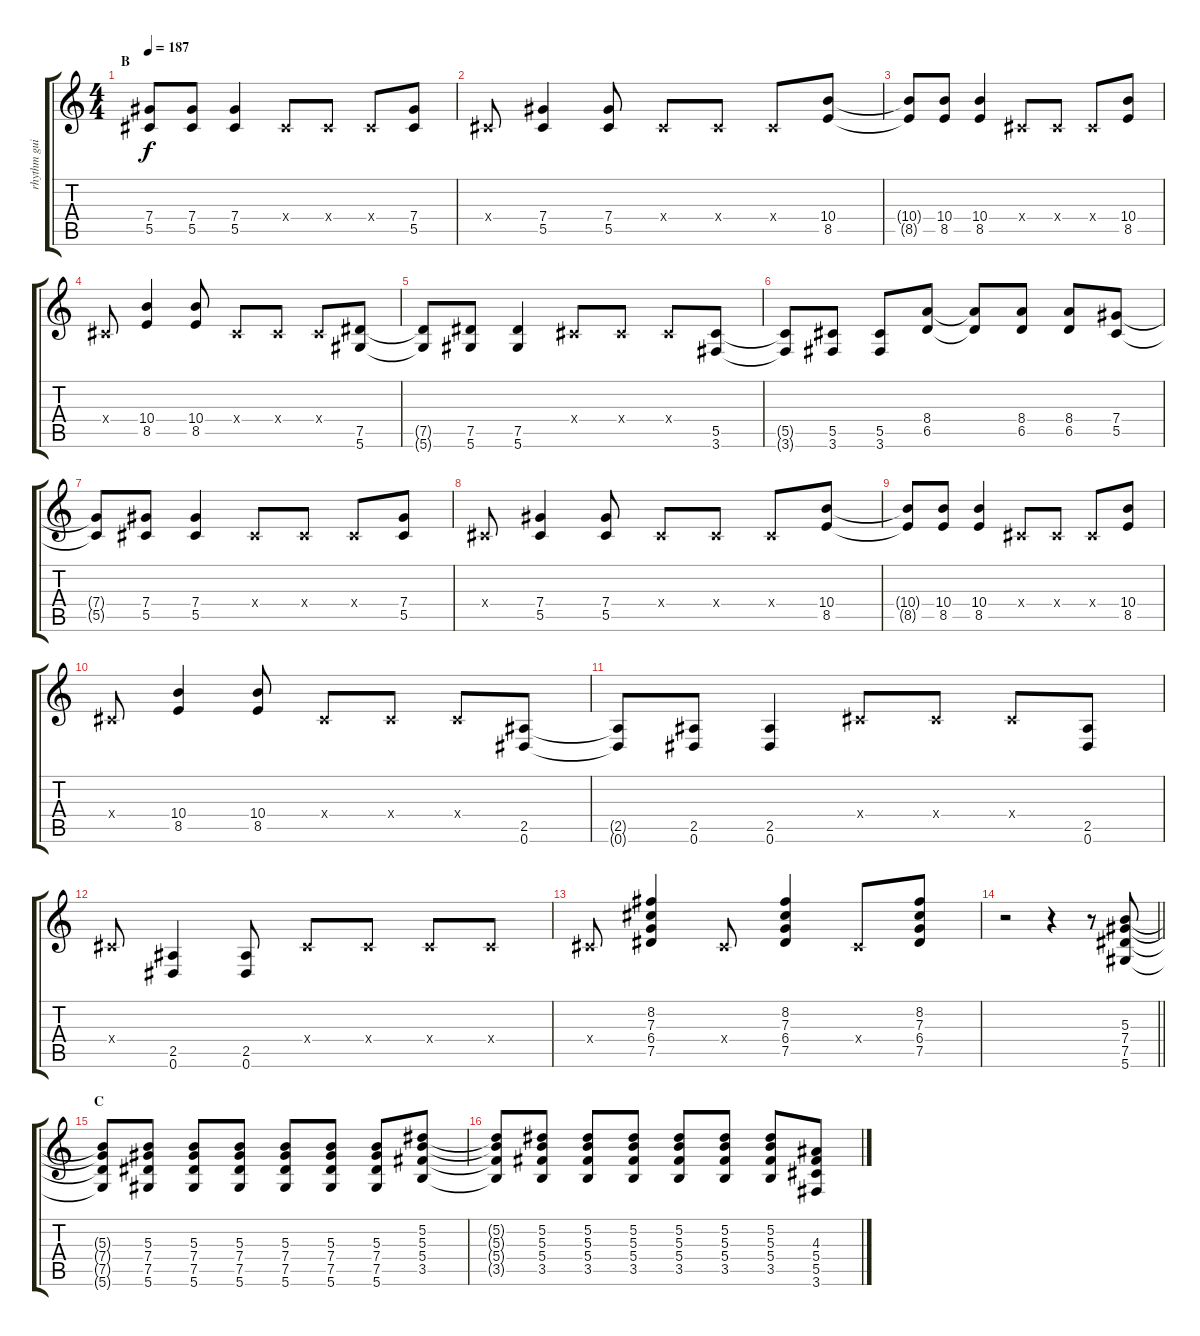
\track ("rhythm guitar" "rhythm gui") {instrument distortionguitar}
\staff {score tabs}
\tuning (Eb4 Bb3 Gb3 Db3 Ab2 Eb2) {hide}
\ts (4 4)
\section ("" "B")
\tempo 187
\clef g2
\ks c
(7.4{t} 5.5{t}).8{dy f} (7.4 5.5).8 (7.4 5.5).4 0.4{x}.8 0.4{x}.8 0.4{x}.8 (7.4 5.5).8 |
0.4{x}.8 (7.4 5.5).4 (7.4 5.5).8 0.4{x}.8 0.4{x}.8 0.4{x}.8 (10.4 8.5).8 |
(10.4{t} 8.5{t}).8 (10.4 8.5).8 (10.4 8.5).4 0.4{x}.8 0.4{x}.8 0.4{x}.8 (10.4 8.5).8 |
0.4{x}.8 (10.4 8.5).4 (10.4 8.5).8 0.4{x}.8 0.4{x}.8 0.4{x}.8 (7.5 5.6).8 |
(7.5{t} 5.6{t}).8 (7.5 5.6).8 (7.5 5.6).4 0.4{x}.8 0.4{x}.8 0.4{x}.8 (5.5 3.6).8 |
(5.5{t} 3.6{t}).8 (5.5 3.6).8 (5.5 3.6).8 (8.4 6.5).8 (8.4{t} 6.5{t}).8 (8.4 6.5).8 (8.4 6.5).8 (7.4 5.5).8 |
(7.4{t} 5.5{t}).8 (7.4 5.5).8 (7.4 5.5).4 0.4{x}.8 0.4{x}.8 0.4{x}.8 (7.4 5.5).8 |
0.4{x}.8 (7.4 5.5).4 (7.4 5.5).8 0.4{x}.8 0.4{x}.8 0.4{x}.8 (10.4 8.5).8 |
(10.4{t} 8.5{t}).8 (10.4 8.5).8 (10.4 8.5).4 0.4{x}.8 0.4{x}.8 0.4{x}.8 (10.4 8.5).8 |
0.4{x}.8 (10.4 8.5).4 (10.4 8.5).8 0.4{x}.8 0.4{x}.8 0.4{x}.8 (2.5 0.6).8 |
(2.5{t} 0.6{t}).8 (2.5 0.6).8 (2.5 0.6).4 0.4{x}.8 0.4{x}.8 0.4{x}.8 (2.5 0.6).8 |
0.4{x}.8 (2.5 0.6).4 (2.5 0.6).8 0.4{x}.8 0.4{x}.8 0.4{x}.8 0.4{x}.8 |
0.4{x}.8 (8.2 7.3 6.4 7.5).4 0.4{x}.8 (8.2 7.3 6.4 7.5).4 0.4{x}.8 (8.2 7.3 6.4 7.5).8 |
\barLineRight lightlight
r.2 r.4 r.8 (5.3 7.4 7.5 5.6).8 |
\section ("" "C")
(5.3{t} 7.4{t} 7.5{t} 5.6{t}).8 (5.3 7.4 7.5 5.6).8 (5.3 7.4 7.5 5.6).8 (5.3 7.4 7.5 5.6).8 (5.3 7.4 7.5 5.6).8 (5.3 7.4 7.5 5.6).8 (5.3 7.4 7.5 5.6).8 (5.2 5.3 5.4 3.5).8 |
(5.2{t} 5.3{t} 5.4{t} 3.5{t}).8 (5.2 5.3 5.4 3.5).8 (5.2 5.3 5.4 3.5).8 (5.2 5.3 5.4 3.5).8 (5.2 5.3 5.4 3.5).8 (5.2 5.3 5.4 3.5).8 (5.2 5.3 5.4 3.5).8 (4.3 5.4 5.5 3.6).8
